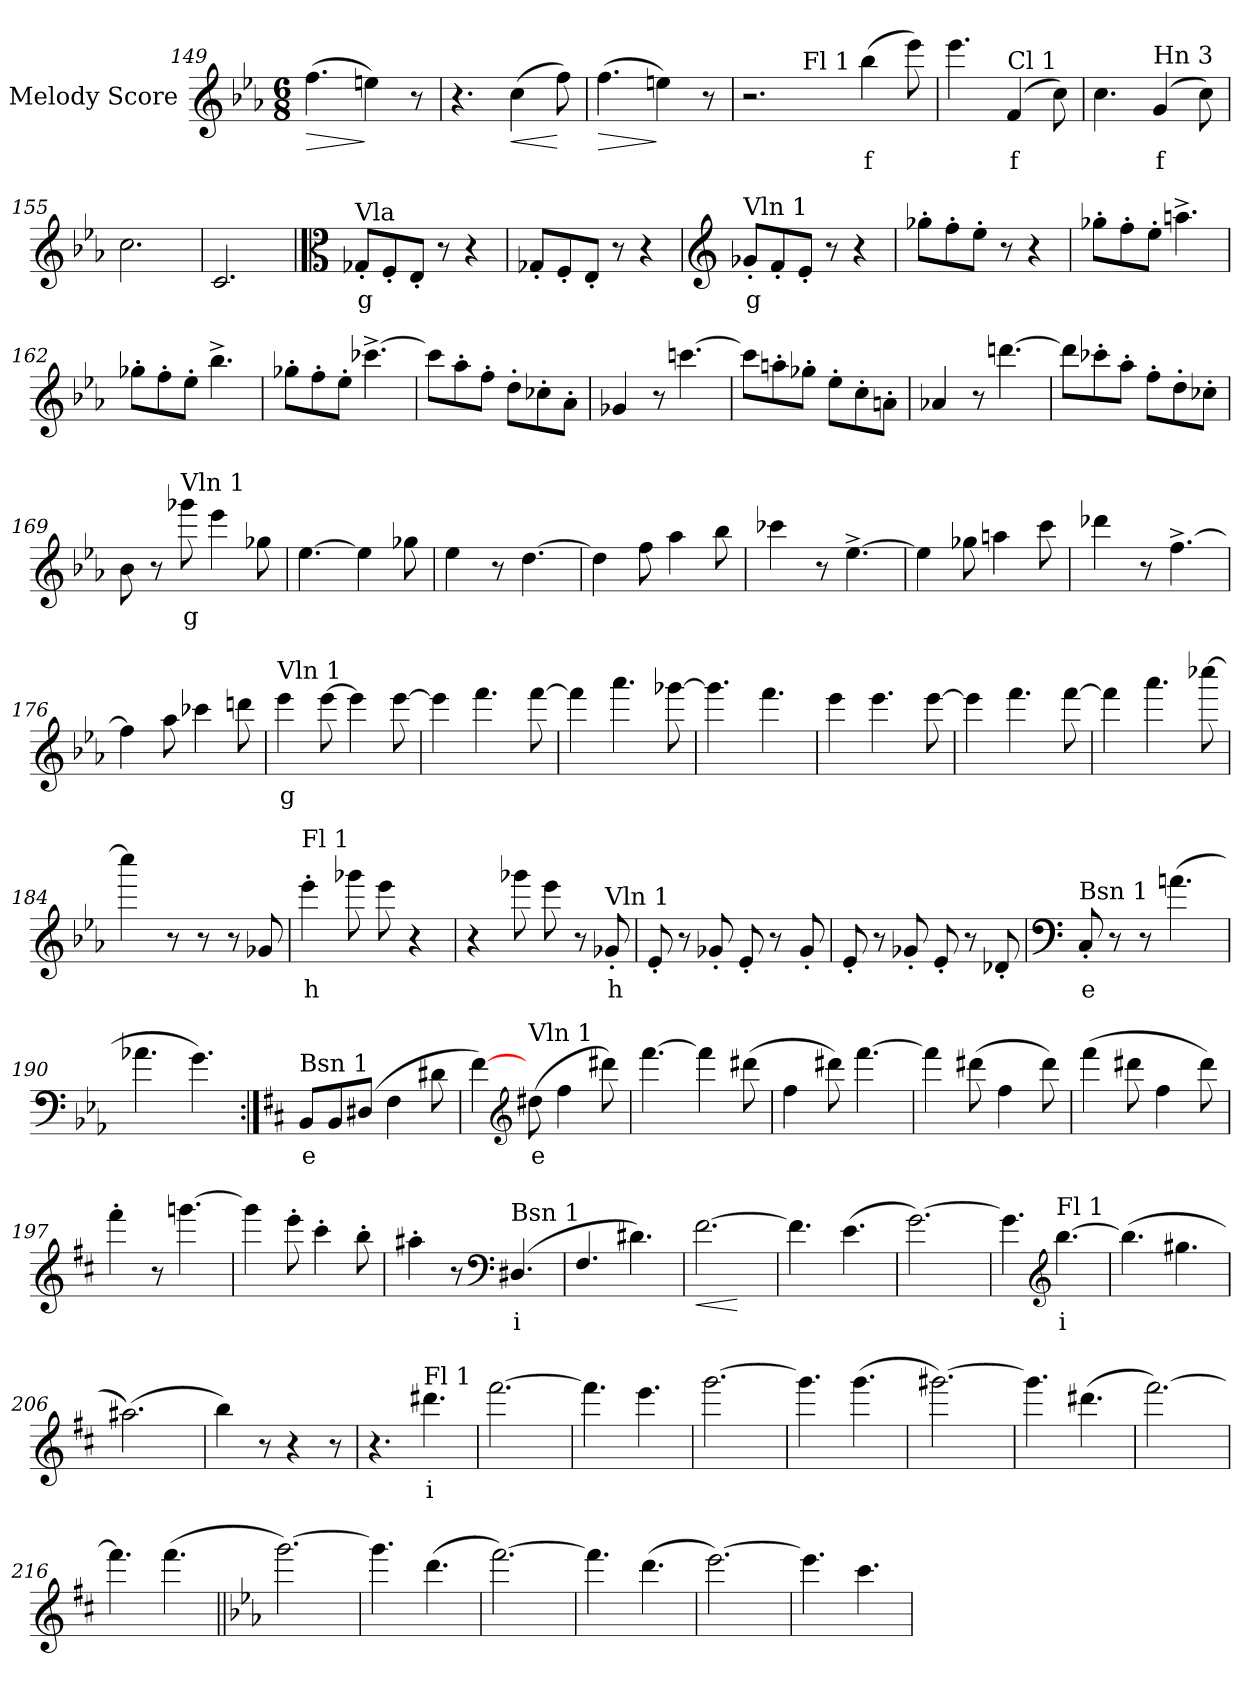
**kern	**text	**dynam
*part1	*part1	*part1
*staff1	*staff1	*staff1
*I"Melody Score	*	*
*clefG2	*	*
*k[b-e-a-]	*	*
*M6/8	*	*
=149	=149	=149
!	!	!LO:HP:b
(4.ff\	.	>
4een\)	.	]
8r	.	.
=150	=150	=150
4.r	.	.
!	!	!LO:HP:b
(4cc\	.	<
8ff\)	.	[
=151	=151	=151
!	!	!LO:HP:b
(4.ff\	.	>
4een\)	.	]
8r	.	.
=152	=152	=152
*^	*	*
2.r	4.ryy	.	.
!	!LO:TX:a:t=Fl 1	!	!
.	2.ryy	.	.
!	!	!LO:LY:b:color=#FF0000	!
(4bb-\	.	f	.
8eee-\)	.	.	.
*v	*v	*	*
=153	=153	=153
4.eee-\	.	.
!LO:TX:a:t=Cl 1	!	!
!	!LO:LY:b:color=#FF0000	!
(4f/	f	.
8cc\)	.	.
=154	=154	=154
4.cc\	.	.
!LO:TX:a:t=Hn 3	!	!
!	!LO:LY:b:color=#FF0000	!
(4g/	f	.
8cc\)	.	.
=155	=155	=155
2.cc\	.	.
=156	=156	=156
2.c/	.	.
=157	=157	=157
*clefC3	*	*
!LO:TX:a:t=Vla	!	!
!	!LO:LY:b:color=#FF0000	!
8G-X'/L	g	.
8F'/	.	.
8E-'/J	.	.
8r	.	.
4r	.	.
=158	=158	=158
8G-X'/L	.	.
8F'/	.	.
8E-'/J	.	.
8r	.	.
4r	.	.
=159	=159	=159
*clefG2	*	*
!LO:TX:a:t=Vln 1	!	!
!	!LO:LY:b:color=#FF0000	!
8g-X'/L	g	.
8f'/	.	.
8e-'/J	.	.
8r	.	.
4r	.	.
=160	=160	=160
8gg-X'\L	.	.
8ff'\	.	.
8ee-'\J	.	.
8r	.	.
4r	.	.
=161	=161	=161
8gg-X'\L	.	.
8ff'\	.	.
8ee-'\J	.	.
4.aan^\	.	.
=162	=162	=162
8gg-X'\L	.	.
8ff'\	.	.
8ee-'\J	.	.
4.bb-^\	.	.
=163	=163	=163
8gg-X'\L	.	.
8ff'\	.	.
8ee-'\J	.	.
[4.ccc-X^\	.	.
=164	=164	=164
8ccc-\L]	.	.
8aa-'\	.	.
8ff'\J	.	.
8dd'\L	.	.
8cc-X'\	.	.
8a-'\J	.	.
=165	=165	=165
4g-X/	.	.
8r	.	.
[4.cccn\	.	.
=166	=166	=166
8ccc\L]	.	.
8aan'\	.	.
8gg-X'\J	.	.
8ee-'\L	.	.
8cc'\	.	.
8an'\J	.	.
=167	=167	=167
4a-X/	.	.
8r	.	.
[4.dddn\	.	.
=168	=168	=168
8ddd\L]	.	.
8ccc-X'\	.	.
8aa-'\J	.	.
8ff'\L	.	.
8dd'\	.	.
8cc-X'\J	.	.
=169	=169	=169
8b-\	.	.
8r	.	.
!LO:TX:a:t=Vln 1	!	!
!	!LO:LY:b:color=#FF0000	!
8ggg-X\	g	.
4eee-\	.	.
8gg-X\	.	.
=170	=170	=170
[4.ee-\	.	.
4ee-\]	.	.
8gg-X\	.	.
=171	=171	=171
4ee-\	.	.
8r	.	.
[4.dd\	.	.
=172	=172	=172
4dd\]	.	.
8ff\	.	.
4aa-\	.	.
8bb-\	.	.
=173	=173	=173
4ccc-X\	.	.
8r	.	.
[4.ee-^\	.	.
=174	=174	=174
4ee-\]	.	.
8gg-X\	.	.
4aan\	.	.
8ccc\	.	.
=175	=175	=175
4ddd-X\	.	.
8r	.	.
[4.ff^\	.	.
=176	=176	=176
4ff\]	.	.
8aa-\	.	.
4ccc-X\	.	.
8dddn\	.	.
=177	=177	=177
!LO:TX:a:t=Vln 1	!	!
!	!LO:LY:b:color=#FF0000	!
4eee-\	g	.
[8eee-\	.	.
4eee-\]	.	.
[8eee-\	.	.
=178	=178	=178
4eee-\]	.	.
4.fff\	.	.
[8fff\	.	.
=179	=179	=179
4fff\]	.	.
4.aaa-\	.	.
[8ggg-X\	.	.
=180	=180	=180
4.ggg-\]	.	.
4.fff\	.	.
=181	=181	=181
4eee-\	.	.
4.eee-\	.	.
[8eee-\	.	.
=182	=182	=182
4eee-\]	.	.
4.fff\	.	.
[8fff\	.	.
=183	=183	=183
4fff\]	.	.
4.aaa-\	.	.
[8cccc-X\	.	.
=184	=184	=184
4cccc-\]	.	.
8r	.	.
8r	.	.
8r	.	.
8g-X/	.	.
=185	=185	=185
!LO:TX:a:t=Fl 1	!	!
!	!LO:LY:b:color=#FF0000	!
4eee-'\	h	.
8ggg-X\	.	.
8eee-\	.	.
4r	.	.
=186	=186	=186
4r	.	.
8ggg-X\	.	.
8eee-\	.	.
8r	.	.
!LO:TX:a:t=Vln 1	!	!
!	!LO:LY:b:color=#FF0000	!
8g-X'/	h	.
=187	=187	=187
8e-'/	.	.
8r	.	.
8g-X'/	.	.
8e-'/	.	.
8r	.	.
8g-'/	.	.
=188	=188	=188
8e-'/	.	.
8r	.	.
8g-X'/	.	.
8e-'/	.	.
8r	.	.
8d-X'/	.	.
=189	=189	=189
*clefF4	*	*
!LO:TX:a:t=Bsn 1	!	!
!	!LO:LY:b:color=#FF0000	!
8C'/	e	.
8r	.	.
8r	.	.
(4.an\	.	.
=190	=190	=190
4.a-X\	.	.
4.g\)	.	.
=191:|!	=191:|!	=191:|!
*k[f#c#]	*	*
!LO:TX:a:t=Bsn 1	!	!
!	!LO:LY:b:color=#FF0000	!
8BB/L	e	.
8BB/	.	.
(8D#X/J	.	.
4F#\	.	.
8d#X\	.	.
=192	=192	=192
[4f#\)	.	.
*clefG2	*	*
!LO:TX:a:t=Vln 1	!	!
!	!LO:LY:b:color=#FF0000	!
(8dd#X\	e	.
4ff#\	.	.
8ddd#X\)	.	.
=193	=193	=193
[4.fff#\	.	.
4fff#\]	.	.
(8ddd#X\	.	.
=194	=194	=194
4ff#\	.	.
8ddd#X\)	.	.
[4.fff#\	.	.
=195	=195	=195
4fff#\]	.	.
(8ddd#X\	.	.
4ff#\	.	.
8ddd#\)	.	.
=196	=196	=196
(4fff#\	.	.
8ddd#X\	.	.
4ff#\	.	.
8ddd#\)	.	.
=197	=197	=197
4fff#'\	.	.
8r	.	.
[4.gggn\	.	.
=198	=198	=198
4ggg\]	.	.
8eee'\	.	.
4ccc#'\	.	.
8bb'\	.	.
=199	=199	=199
4aa#X'\	.	.
8r	.	.
*clefF4	*	*
!LO:TX:a:t=Bsn 1	!	!
!	!LO:LY:b:color=#FF0000	!
(4.D#X/	i	.
=200	=200	=200
4.F#/	.	.
4.d#X\)	.	.
=201	=201	=201
!	!	!LO:HP:b
[2.f#\	.	<
.	.	[
=202	=202	=202
4.f#\]	.	.
(4.e\	.	.
=203	=203	=203
[2.g\)	.	.
=204	=204	=204
4.g\]	.	.
*clefG2	*	*
!LO:TX:a:t=Fl 1	!	!
!	!LO:LY:b:color=#FF0000	!
[4.bb\	i	.
=205	=205	=205
(4.bb\]	.	.
4.gg#X\	.	.
=206	=206	=206
(2.aa#X\)	.	.
=207	=207	=207
4bb\)	.	.
8r	.	.
4r	.	.
8r	.	.
=208	=208	=208
4.r	.	.
!LO:TX:a:t=Fl 1	!	!
!	!LO:LY:b:color=#FF0000	!
4.ddd#X\	i	.
=209	=209	=209
[2.fff#\	.	.
=210	=210	=210
4.fff#\]	.	.
4.eee\	.	.
=211	=211	=211
[2.ggg\	.	.
=212	=212	=212
4.ggg\]	.	.
(4.ggg\	.	.
=213	=213	=213
[2.ggg#X\)	.	.
=214	=214	=214
4.ggg#\]	.	.
(4.ddd#X\	.	.
=215	=215	=215
[2.fff#\)	.	.
=216	=216	=216
4.fff#\]	.	.
(4.fff#\	.	.
=217||	=217||	=217||
*k[b-e-a-]	*	*
[2.ggg\)	.	.
=218	=218	=218
4.ggg\]	.	.
(4.ddd\	.	.
=219	=219	=219
[2.fff\)	.	.
=220	=220	=220
4.fff\]	.	.
(4.ddd\	.	.
=221	=221	=221
[2.eee-\)	.	.
=222	=222	=222
4.eee-\]	.	.
4.ccc\	.	.
=	=	=
*-	*-	*-
